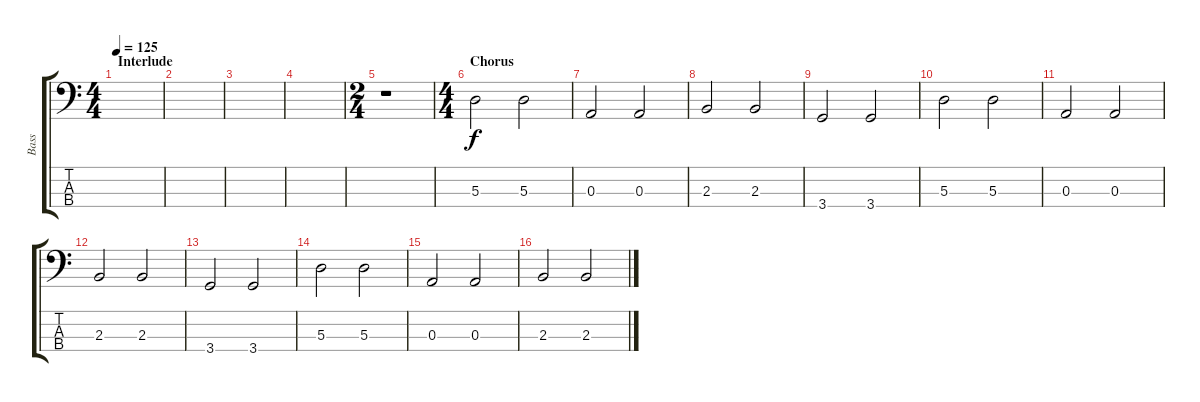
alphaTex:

\track ("Bass" "Bass") {instrument electricbassfinger}
\staff {score tabs}
\tuning (G2 D2 A1 E1) {hide}
\ts (4 4)
\section ("" "Interlude")
\tempo 125
\clef f4
\ks c
|
|
|
|
\ts (2 4)
r.1 |
\ts (4 4)
\section ("" "Chorus")
5.3.2 5.3.2 |
0.3.2 0.3.2 |
2.3.2 2.3.2 |
3.4.2 3.4.2 |
5.3.2 5.3.2 |
0.3.2 0.3.2 |
2.3.2 2.3.2 |
3.4.2 3.4.2 |
5.3.2 5.3.2 |
0.3.2 0.3.2 |
2.3.2 2.3.2
